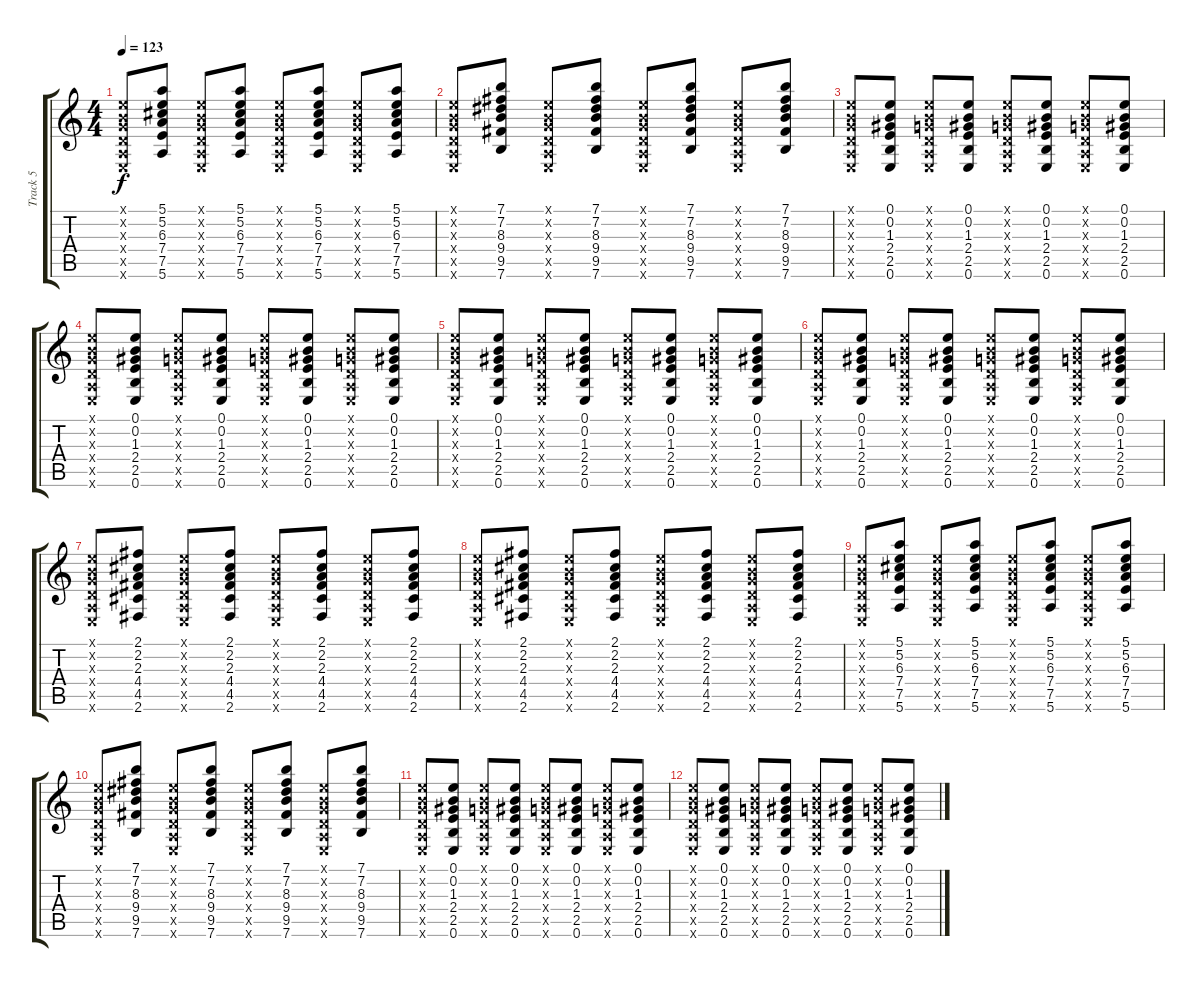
\track ("Track 5" "Track 5") {instrument electricguitarjazz}
\staff {score tabs}
\tuning (E4 B3 G3 D3 A2 E2) {hide}
\ts (4 4)
\tempo 123
\clef g2
\ks c
(0.1{x} 0.2{x} 0.3{x} 0.4{x} 0.5{x} 0.6{x}).8{dy f} (5.1 5.2 6.3 7.4 7.5 5.6).8 (0.1{x} 0.2{x} 0.3{x} 0.4{x} 0.5{x} 0.6{x}).8 (5.1 5.2 6.3 7.4 7.5 5.6).8 (0.1{x} 0.2{x} 0.3{x} 0.4{x} 0.5{x} 0.6{x}).8 (5.1 5.2 6.3 7.4 7.5 5.6).8 (0.1{x} 0.2{x} 0.3{x} 0.4{x} 0.5{x} 0.6{x}).8 (5.1 5.2 6.3 7.4 7.5 5.6).8 |
(0.1{x} 0.2{x} 0.3{x} 0.4{x} 0.5{x} 0.6{x}).8 (7.1 7.2 8.3 9.4 9.5 7.6).8 (0.1{x} 0.2{x} 0.3{x} 0.4{x} 0.5{x} 0.6{x}).8 (7.1 7.2 8.3 9.4 9.5 7.6).8 (0.1{x} 0.2{x} 0.3{x} 0.4{x} 0.5{x} 0.6{x}).8 (7.1 7.2 8.3 9.4 9.5 7.6).8 (0.1{x} 0.2{x} 0.3{x} 0.4{x} 0.5{x} 0.6{x}).8 (7.1 7.2 8.3 9.4 9.5 7.6).8 |
(0.1{x} 0.2{x} 0.3{x} 0.4{x} 0.5{x} 0.6{x}).8 (0.1 0.2 1.3 2.4 2.5 0.6).8 (0.1{x} 0.2{x} 0.3{x} 0.4{x} 0.5{x} 0.6{x}).8 (0.1 0.2 1.3 2.4 2.5 0.6).8 (0.1{x} 0.2{x} 0.3{x} 0.4{x} 0.5{x} 0.6{x}).8 (0.1 0.2 1.3 2.4 2.5 0.6).8 (0.1{x} 0.2{x} 0.3{x} 0.4{x} 0.5{x} 0.6{x}).8 (0.1 0.2 1.3 2.4 2.5 0.6).8 |
(0.1{x} 0.2{x} 0.3{x} 0.4{x} 0.5{x} 0.6{x}).8 (0.1 0.2 1.3 2.4 2.5 0.6).8 (0.1{x} 0.2{x} 0.3{x} 0.4{x} 0.5{x} 0.6{x}).8 (0.1 0.2 1.3 2.4 2.5 0.6).8 (0.1{x} 0.2{x} 0.3{x} 0.4{x} 0.5{x} 0.6{x}).8 (0.1 0.2 1.3 2.4 2.5 0.6).8 (0.1{x} 0.2{x} 0.3{x} 0.4{x} 0.5{x} 0.6{x}).8 (0.1 0.2 1.3 2.4 2.5 0.6).8 |
(0.1{x} 0.2{x} 0.3{x} 0.4{x} 0.5{x} 0.6{x}).8 (0.1 0.2 1.3 2.4 2.5 0.6).8 (0.1{x} 0.2{x} 0.3{x} 0.4{x} 0.5{x} 0.6{x}).8 (0.1 0.2 1.3 2.4 2.5 0.6).8 (0.1{x} 0.2{x} 0.3{x} 0.4{x} 0.5{x} 0.6{x}).8 (0.1 0.2 1.3 2.4 2.5 0.6).8 (0.1{x} 0.2{x} 0.3{x} 0.4{x} 0.5{x} 0.6{x}).8 (0.1 0.2 1.3 2.4 2.5 0.6).8 |
(0.1{x} 0.2{x} 0.3{x} 0.4{x} 0.5{x} 0.6{x}).8 (0.1 0.2 1.3 2.4 2.5 0.6).8 (0.1{x} 0.2{x} 0.3{x} 0.4{x} 0.5{x} 0.6{x}).8 (0.1 0.2 1.3 2.4 2.5 0.6).8 (0.1{x} 0.2{x} 0.3{x} 0.4{x} 0.5{x} 0.6{x}).8 (0.1 0.2 1.3 2.4 2.5 0.6).8 (0.1{x} 0.2{x} 0.3{x} 0.4{x} 0.5{x} 0.6{x}).8 (0.1 0.2 1.3 2.4 2.5 0.6).8 |
(0.1{x} 0.2{x} 0.3{x} 0.4{x} 0.5{x} 0.6{x}).8 (2.1 2.2 2.3 4.4 4.5 2.6).8 (0.1{x} 0.2{x} 0.3{x} 0.4{x} 0.5{x} 0.6{x}).8 (2.1 2.2 2.3 4.4 4.5 2.6).8 (0.1{x} 0.2{x} 0.3{x} 0.4{x} 0.5{x} 0.6{x}).8 (2.1 2.2 2.3 4.4 4.5 2.6).8 (0.1{x} 0.2{x} 0.3{x} 0.4{x} 0.5{x} 0.6{x}).8 (2.1 2.2 2.3 4.4 4.5 2.6).8 |
(0.1{x} 0.2{x} 0.3{x} 0.4{x} 0.5{x} 0.6{x}).8 (2.1 2.2 2.3 4.4 4.5 2.6).8 (0.1{x} 0.2{x} 0.3{x} 0.4{x} 0.5{x} 0.6{x}).8 (2.1 2.2 2.3 4.4 4.5 2.6).8 (0.1{x} 0.2{x} 0.3{x} 0.4{x} 0.5{x} 0.6{x}).8 (2.1 2.2 2.3 4.4 4.5 2.6).8 (0.1{x} 0.2{x} 0.3{x} 0.4{x} 0.5{x} 0.6{x}).8 (2.1 2.2 2.3 4.4 4.5 2.6).8 |
(0.1{x} 0.2{x} 0.3{x} 0.4{x} 0.5{x} 0.6{x}).8 (5.1 5.2 6.3 7.4 7.5 5.6).8 (0.1{x} 0.2{x} 0.3{x} 0.4{x} 0.5{x} 0.6{x}).8 (5.1 5.2 6.3 7.4 7.5 5.6).8 (0.1{x} 0.2{x} 0.3{x} 0.4{x} 0.5{x} 0.6{x}).8 (5.1 5.2 6.3 7.4 7.5 5.6).8 (0.1{x} 0.2{x} 0.3{x} 0.4{x} 0.5{x} 0.6{x}).8 (5.1 5.2 6.3 7.4 7.5 5.6).8 |
(0.1{x} 0.2{x} 0.3{x} 0.4{x} 0.5{x} 0.6{x}).8 (7.1 7.2 8.3 9.4 9.5 7.6).8 (0.1{x} 0.2{x} 0.3{x} 0.4{x} 0.5{x} 0.6{x}).8 (7.1 7.2 8.3 9.4 9.5 7.6).8 (0.1{x} 0.2{x} 0.3{x} 0.4{x} 0.5{x} 0.6{x}).8 (7.1 7.2 8.3 9.4 9.5 7.6).8 (0.1{x} 0.2{x} 0.3{x} 0.4{x} 0.5{x} 0.6{x}).8 (7.1 7.2 8.3 9.4 9.5 7.6).8 |
(0.1{x} 0.2{x} 0.3{x} 0.4{x} 0.5{x} 0.6{x}).8 (0.1 0.2 1.3 2.4 2.5 0.6).8 (0.1{x} 0.2{x} 0.3{x} 0.4{x} 0.5{x} 0.6{x}).8 (0.1 0.2 1.3 2.4 2.5 0.6).8 (0.1{x} 0.2{x} 0.3{x} 0.4{x} 0.5{x} 0.6{x}).8 (0.1 0.2 1.3 2.4 2.5 0.6).8 (0.1{x} 0.2{x} 0.3{x} 0.4{x} 0.5{x} 0.6{x}).8 (0.1 0.2 1.3 2.4 2.5 0.6).8 |
(0.1{x} 0.2{x} 0.3{x} 0.4{x} 0.5{x} 0.6{x}).8 (0.1 0.2 1.3 2.4 2.5 0.6).8 (0.1{x} 0.2{x} 0.3{x} 0.4{x} 0.5{x} 0.6{x}).8 (0.1 0.2 1.3 2.4 2.5 0.6).8 (0.1{x} 0.2{x} 0.3{x} 0.4{x} 0.5{x} 0.6{x}).8 (0.1 0.2 1.3 2.4 2.5 0.6).8 (0.1{x} 0.2{x} 0.3{x} 0.4{x} 0.5{x} 0.6{x}).8 (0.1 0.2 1.3 2.4 2.5 0.6).8
